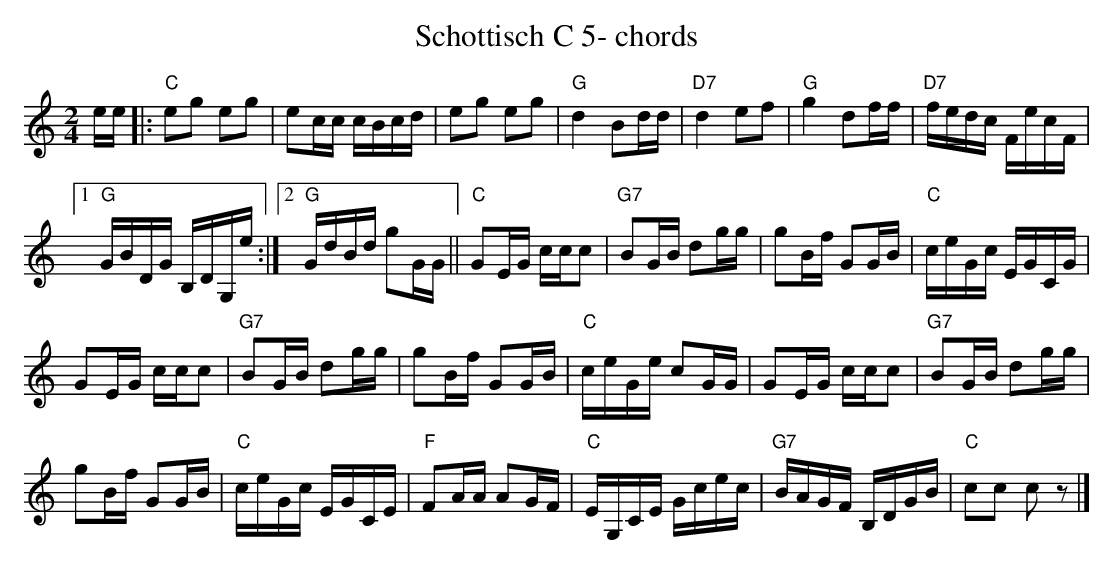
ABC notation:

X:1
T:Schottisch C 5- chords
M:2/4
L:1/16
K:Cmaj%%MIDI gchordon
ee |: "C"e2g2 e2g2 | e2cc cBcd | e2g2 e2g2 | "G"d4 B2dd | "D7"d4 e2f2 | "G"g4 d2ff | "D7"fedc FecF |1
"G"GBDG B,DG,e :|2 "G"GdBd g2GG || "C"G2EG ccc2 | "G7"B2GB d2gg | g2Bf G2GB | "C"ceGc EGCG |
G2EG ccc2 | "G7"B2GB d2gg | g2Bf G2GB | "C"ceGe c2GG | G2EG ccc2 | "G7"B2GB d2gg |
g2Bf G2GB | "C"ceGc EGCE | "F"F2AA A2GF | "C"EG,CE Gcec | "G7"BAGF B,DGB | "C"c2c2 c2z2 |]
